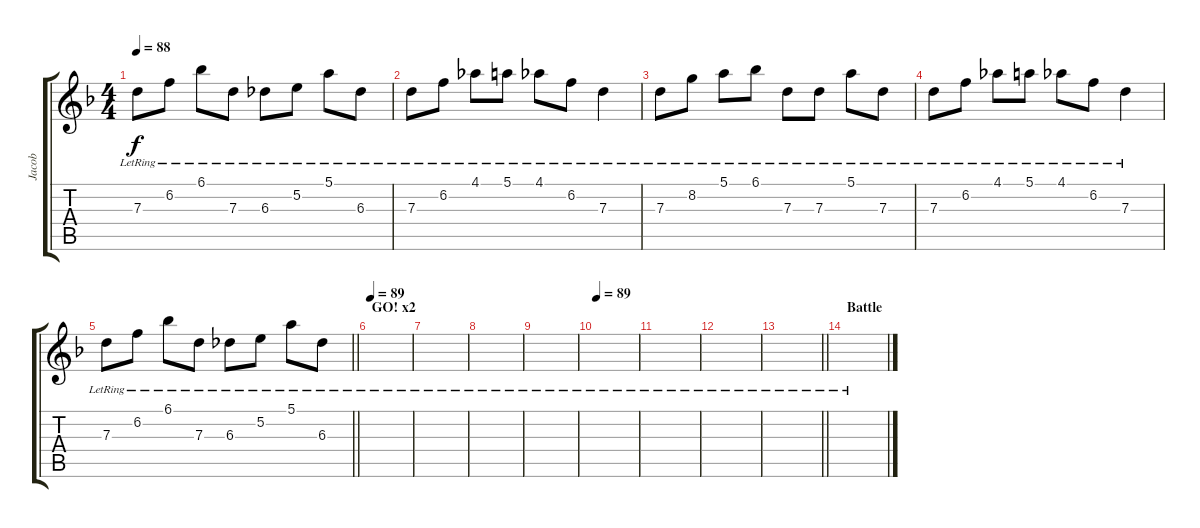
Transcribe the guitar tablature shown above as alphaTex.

\track ("Jacob" "Jacob") {instrument electricguitarjazz}
\staff {score tabs}
\tuning (E4 B3 G3 D3 A2 E2) {hide}
\ts (4 4)
\tempo 88
\clef g2
\ks dminor
7.3{lr}.8{dy f} 6.2{lr}.8 6.1{lr}.8 7.3{lr}.8 6.3{lr}.8 5.2{lr}.8 5.1{lr}.8 6.3{lr}.8 |
7.3{lr}.8 6.2{lr}.8 4.1{lr}.8 5.1{lr}.8 4.1{lr}.8 6.2{lr}.8 7.3{lr}.4 |
7.3{lr}.8 8.2{lr}.8 5.1{lr}.8 6.1{lr}.8 7.3{lr}.8 7.3{lr}.8 5.1{lr}.8 7.3{lr}.8 |
7.3{lr}.8 6.2{lr}.8 4.1{lr}.8 5.1{lr}.8 4.1{lr}.8 6.2{lr}.8 7.3{lr}.4 |
\barLineRight lightlight
7.3{lr}.8 6.2{lr}.8 6.1{lr}.8 7.3{lr}.8 6.3{lr}.8 5.2{lr}.8 5.1{lr}.8 6.3{lr}.8 |
\section ("" "GO! x2")
\tempo 89
|
|
|
|
\tempo 89
|
|
|
\barLineRight lightlight
|
\section ("" "Battle")
